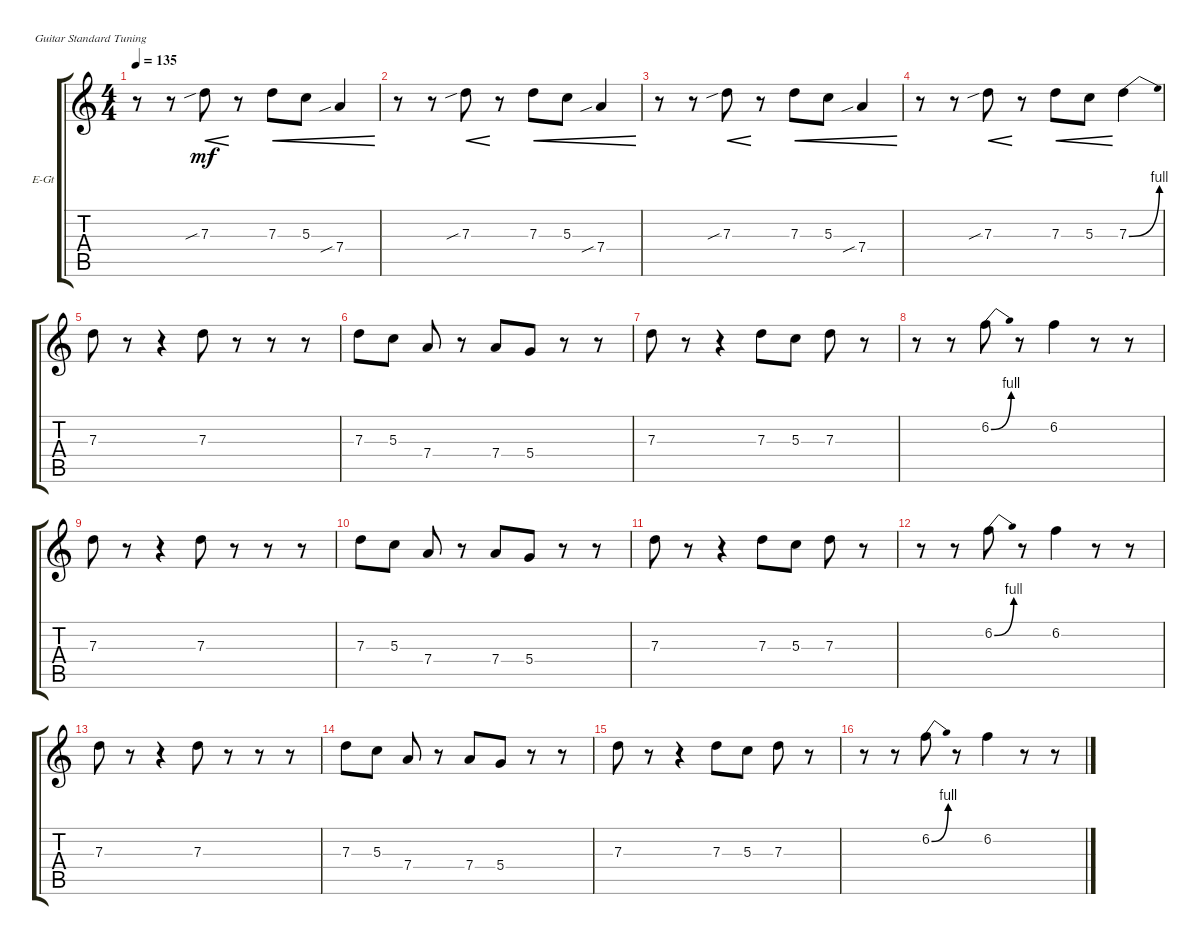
\defaultSystemsLayout 4
\bracketExtendMode groupsimilarinstruments
\firstSystemTrackNameOrientation horizontal
\otherSystemsTrackNameOrientation horizontal
\track ("Electric Guitar" "E-Gt") {instrument overdrivenguitar}
\staff {score tabs}
\tuning (E4 B3 G3 D3 A2 E2)
\ts (4 4)
\tempo 135
\clef g2
\scale
0.333333
\ks c
r.8{dy mf} r.8 7.3{sib}.8{cre} r.8 7.3.8{cre} 5.3.8{cre} 7.4{sib}.4{cre} |
\scale
0.333333 r.8 r.8 7.3{sib}.8{cre} r.8 7.3.8{cre} 5.3.8{cre} 7.4{sib}.4{cre} |
r.8 r.8 7.3{sib}.8{cre} r.8 7.3.8{cre} 5.3.8{cre} 7.4{sib}.4{cre} |
r.8 r.8 7.3{sib}.8{cre} r.8 7.3.8{cre} 5.3.8{cre} 7.3{be (bend 0 0 15 4)}.4 |
7.3.8 r.8 r.4 7.3.8 r.8 r.8 r.8 |
7.3.8 5.3.8 7.4.8 r.8 7.4.8 5.4.8 r.8 r.8 |
7.3.8 r.8 r.4 7.3.8 5.3.8 7.3.8 r.8 |
r.8 r.8 6.2{be (bend 0 0 10.799999999999999 4)}.8 r.8 6.2.4 r.8 r.8 |
7.3.8 r.8 r.4 7.3.8 r.8 r.8 r.8 |
7.3.8 5.3.8 7.4.8 r.8 7.4.8 5.4.8 r.8 r.8 |
7.3.8 r.8 r.4 7.3.8 5.3.8 7.3.8 r.8 |
r.8 r.8 6.2{be (bend 0 0 10.799999999999999 4)}.8 r.8 6.2.4 r.8 r.8 |
7.3.8 r.8 r.4 7.3.8 r.8 r.8 r.8 |
7.3.8 5.3.8 7.4.8 r.8 7.4.8 5.4.8 r.8 r.8 |
7.3.8 r.8 r.4 7.3.8 5.3.8 7.3.8 r.8 |
r.8 r.8 6.2{be (bend 0 0 10.799999999999999 4)}.8 r.8 6.2.4 r.8 r.8
